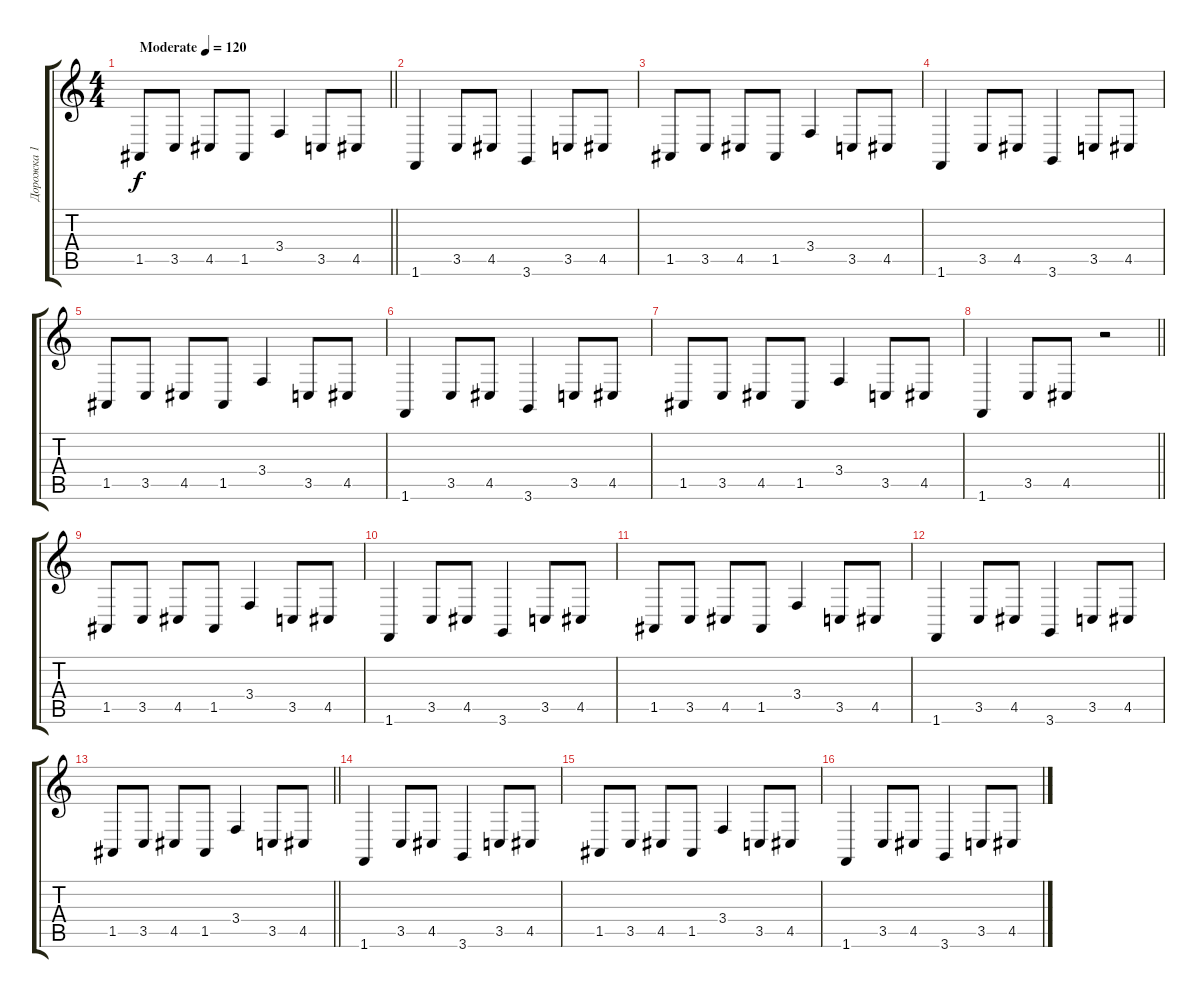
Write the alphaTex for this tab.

\track ("Дорожка 1" "Дорожка 1") {instrument reedorgan}
\staff {score tabs}
\tuning (E4 B3 G3 D3 A2 E2) {hide}
\ts (4 4)
\tempo (120 "Moderate")
\clef g2
\barLineRight lightlight
\ks c
1.5.8{dy f instrument reedorgan} 3.5.8 4.5.8 1.5.8 3.4.4 3.5.8 4.5.8 |
1.6.4 3.5.8 4.5.8 3.6.4 3.5.8 4.5.8 |
1.5.8 3.5.8 4.5.8 1.5.8 3.4.4 3.5.8 4.5.8 |
1.6.4 3.5.8 4.5.8 3.6.4 3.5.8 4.5.8 |
1.5.8 3.5.8 4.5.8 1.5.8 3.4.4 3.5.8 4.5.8 |
1.6.4 3.5.8 4.5.8 3.6.4 3.5.8 4.5.8 |
1.5.8 3.5.8 4.5.8 1.5.8 3.4.4 3.5.8 4.5.8 |
\barLineRight lightlight
1.6.4 3.5.8 4.5.8 r.2 |
1.5.8 3.5.8 4.5.8 1.5.8 3.4.4 3.5.8 4.5.8 |
1.6.4 3.5.8 4.5.8 3.6.4 3.5.8 4.5.8 |
1.5.8 3.5.8 4.5.8 1.5.8 3.4.4 3.5.8 4.5.8 |
1.6.4 3.5.8 4.5.8 3.6.4 3.5.8 4.5.8 |
\barLineRight lightlight
1.5.8 3.5.8 4.5.8 1.5.8 3.4.4 3.5.8 4.5.8 |
1.6.4 3.5.8 4.5.8 3.6.4 3.5.8 4.5.8 |
1.5.8 3.5.8 4.5.8 1.5.8 3.4.4 3.5.8 4.5.8 |
1.6.4 3.5.8 4.5.8 3.6.4 3.5.8 4.5.8
